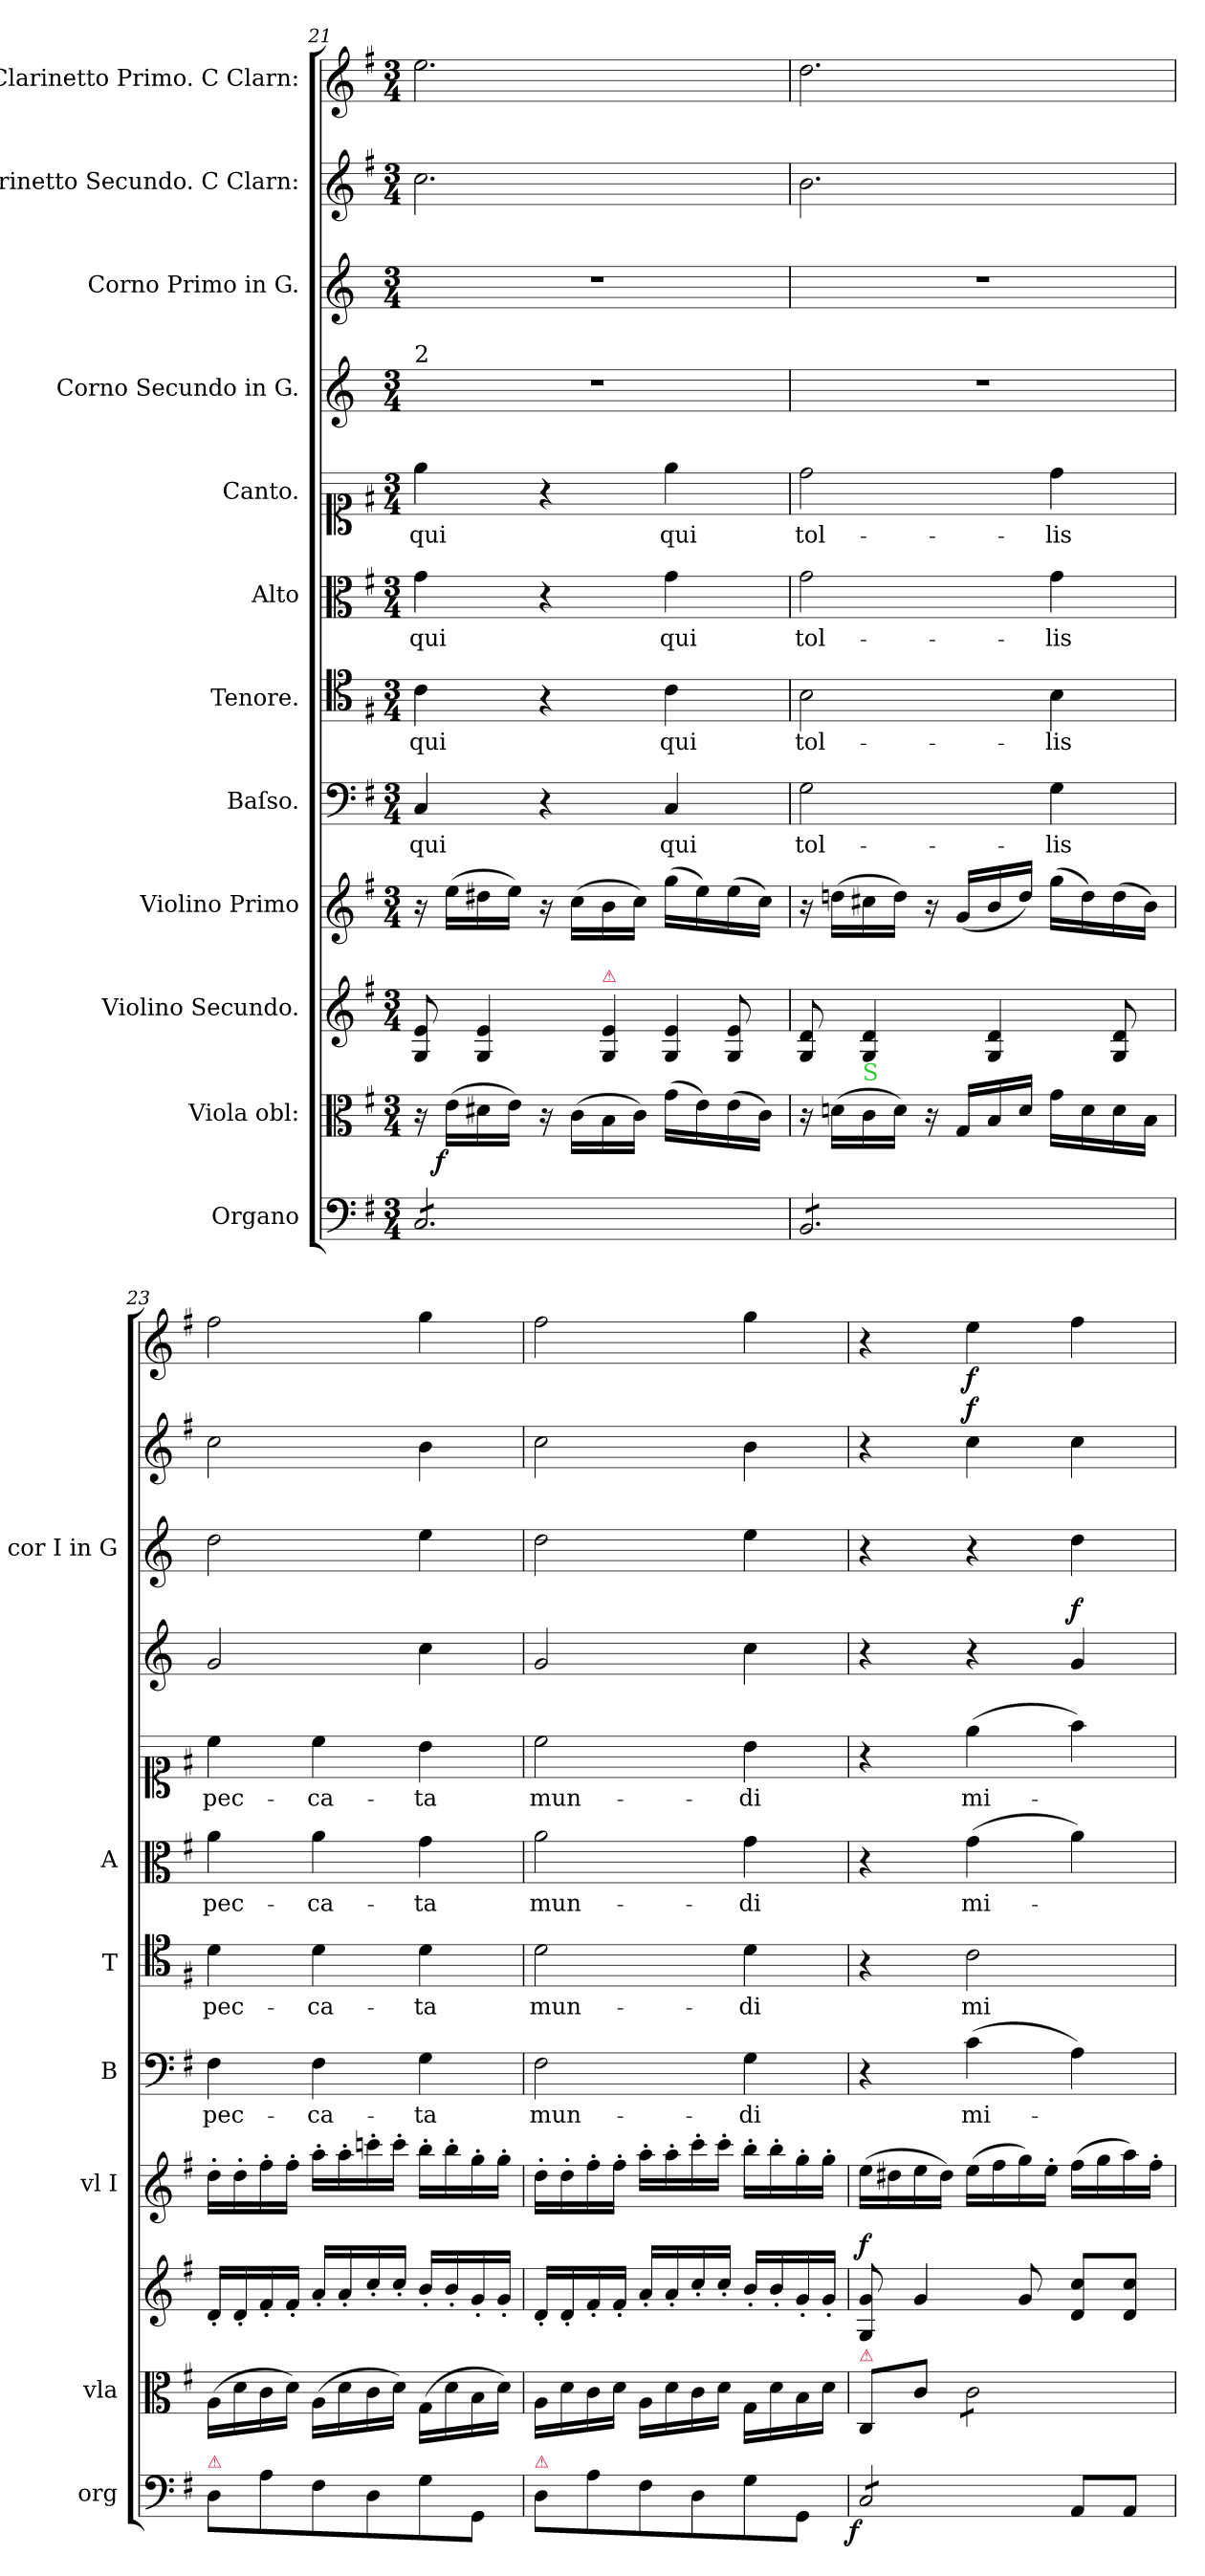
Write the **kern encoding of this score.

**kern	**dynam	**kern	**dynam	**kern	**dynam	**kern	**dynam	**kern	**text	**dynam	**kern	**text	**dynam	**kern	**text	**kern	**text	**kern	**dynam	**kern	**dynam	**kern	**dynam	**kern	**dynam
*part12	*part12	*part11	*part11	*part10	*part10	*part9	*part9	*part8	*part8	*part8	*part7	*part7	*part7	*part6	*part6	*part5	*part5	*part4	*part4	*part3	*part3	*part2	*part2	*part1	*part1
*staff12	*staff12	*staff11	*staff11	*staff10	*staff10	*staff9	*staff9	*staff8	*staff8	*staff8	*staff7	*staff7	*staff7	*staff6	*staff6	*staff5	*staff5	*staff4	*staff4	*staff3	*staff3	*staff2	*staff2	*staff1	*staff1
*I"Organo	*	*I"Viola obl:	*	*I"Violino Secundo.	*	*I"Violino Primo	*	*I"Baſso.	*	*	*I"Tenore.	*	*	*I"Alto	*	*I"Canto.	*	*I"Corno Secundo in G.	*	*I"Corno Primo in G.	*	*I"Clarinetto Secundo. C Clarn:	*	*I"Clarinetto Primo. C Clarn:	*
*I'org	*	*I'vla	*	*	*	*I'vl I	*	*I'B	*	*	*I'T	*	*	*I'A	*	*	*	*	*	*I'cor I in G	*	*	*	*	*
*clefF4	*	*clefC3	*	*clefG2	*	*clefG2	*	*clefF4	*	*	*clefC4	*	*	*clefC3	*	*clefC1	*	*clefG2	*	*clefG2	*	*clefG2	*	*clefG2	*
*	*	*	*	*	*	*	*	*	*	*	*	*	*	*	*	*	*	*ITrd3c5	*	*ITrd3c5	*	*	*	*	*
*k[f#]	*	*k[f#]	*	*k[f#]	*	*k[f#]	*	*k[f#]	*	*	*k[f#]	*	*	*k[f#]	*	*k[f#]	*	*k[f#]	*	*k[f#]	*	*k[f#]	*	*k[f#]	*
*G:	*	*G:	*	*G:	*	*G:	*	*G:	*	*	*G:	*	*	*G:	*	*G:	*	*G:	*	*G:	*	*G:	*	*G:	*
*M3/4	*	*M3/4	*	*M3/4	*	*M3/4	*	*M3/4	*	*	*M3/4	*	*	*M3/4	*	*M3/4	*	*M3/4	*	*M3/4	*	*M3/4	*	*M3/4	*
=21	=21	=21	=21	=21	=21	=21	=21	=21	=21	=21	=21	=21	=21	=21	=21	=21	=21	=21	=21	=21	=21	=21	=21	=21	=21
!	!	!	!	!	!	!	!	!	!	!	!	!	!	!	!	!	!	!LO:TX:a:t=2	!	!	!	!	!	!	!
!	!LO:DY:b	!	!	!	!	!	!	!	!	!	!	!	!	!	!	!	!	!	!	!	!	!	!	!	!
*tremolo	*	*	*	*	*	*	*	*	*	*	*	*	*	*	*	*	*	*	*	*	*	*	*	*	*
8C/L	fort	16r	.	8G/ 8e/	.	16r	.	4C/	qui	.	4c\	qui	.	4g\	qui	4ee\	qui	2.r	.	2.r	.	2.cc\	.	2.ee\	.
!	!	!	!LO:DY:b:rj	!	!	!	!	!	!	!	!	!	!	!	!	!	!	!	!	!	!	!	!	!	!
.	.	(16e\LL	f	.	.	(16ee\LL	.	.	.	.	.	.	.	.	.	.	.	.	.	.	.	.	.	.	.
8C/	.	16d#X\	.	4G/ 4e/	.	16dd#X\	.	.	.	.	.	.	.	.	.	.	.	.	.	.	.	.	.	.	.
.	.	16e\JJ)	.	.	.	16ee\JJ)	.	.	.	.	.	.	.	.	.	.	.	.	.	.	.	.	.	.	.
8C/	.	16r	.	.	.	16r	.	4r	.	.	4r	.	.	4r	.	4r	.	.	.	.	.	.	.	.	.
.	.	(16c\LL	.	.	.	(16cc\LL	.	.	.	.	.	.	.	.	.	.	.	.	.	.	.	.	.	.	.
!	!	!	!	!LO:TX:a:color=crimson:t=⚠	!	!	!	!	!	!	!	!	!	!	!	!	!	!	!	!	!	!	!	!	!
!	!	!	!	!LO:N:vis=4	!	!	!	!	!	!	!	!	!	!	!	!	!	!	!	!	!	!	!	!	!
8C/	.	16B\	.	8G/ 8e/	.	16b\	.	.	.	.	.	.	.	.	.	.	.	.	.	.	.	.	.	.	.
.	.	16c\JJ)	.	.	.	16cc\JJ)	.	.	.	.	.	.	.	.	.	.	.	.	.	.	.	.	.	.	.
!	!	!	!	!LO:N:vis=4	!	!	!	!	!	!	!	!	!	!	!	!	!	!	!	!	!	!	!	!	!
8C/	.	(16g\LL	.	8G/ 8e/	.	(16gg\LL	.	4C/	qui	.	4c\	qui	.	4g\	qui	4ee\	qui	.	.	.	.	.	.	.	.
.	.	16e\)	.	.	.	16ee\)	.	.	.	.	.	.	.	.	.	.	.	.	.	.	.	.	.	.	.
8C/J	.	(16e\	.	8G/ 8e/	.	(16ee\	.	.	.	.	.	.	.	.	.	.	.	.	.	.	.	.	.	.	.
.	.	16c\JJ)	.	.	.	16cc\JJ)	.	.	.	.	.	.	.	.	.	.	.	.	.	.	.	.	.	.	.
=22	=22	=22	=22	=22	=22	=22	=22	=22	=22	=22	=22	=22	=22	=22	=22	=22	=22	=22	=22	=22	=22	=22	=22	=22	=22
8BB/L	.	16r	.	8G/ 8d/	.	16r	.	2G\	tol-	.	2B\	tol-	.	2g\	tol-	2dd\	tol-	2.r	.	2.r	.	2.b\	.	2.dd\	.
.	.	(16dn\LL	.	.	.	(16ddn\LL	.	.	.	.	.	.	.	.	.	.	.	.	.	.	.	.	.	.	.
!	!	!LO:TX:a:color=limegreen:t=S	!	!	!	!	!	!	!	!	!	!	!	!	!	!	!	!	!	!	!	!	!	!	!
8BB/	.	16c\	.	4G/ 4d/	.	16cc#X\	.	.	.	.	.	.	.	.	.	.	.	.	.	.	.	.	.	.	.
.	.	16d\JJ)	.	.	.	16dd\JJ)	.	.	.	.	.	.	.	.	.	.	.	.	.	.	.	.	.	.	.
8BB/	.	16r	.	.	.	16r	.	.	.	.	.	.	.	.	.	.	.	.	.	.	.	.	.	.	.
.	.	16G/LL	.	.	.	(16g/LL	.	.	.	.	.	.	.	.	.	.	.	.	.	.	.	.	.	.	.
8BB/	.	16B/	.	4G/ 4d/	.	16b/	.	.	.	.	.	.	.	.	.	.	.	.	.	.	.	.	.	.	.
.	.	16d/JJ	.	.	.	16dd/JJ)	.	.	.	.	.	.	.	.	.	.	.	.	.	.	.	.	.	.	.
8BB/	.	16g\LL	.	.	.	(16gg\LL	.	4G\	-lis	.	4B\	-lis	.	4g\	-lis	4dd\	-lis	.	.	.	.	.	.	.	.
.	.	16d\	.	.	.	16dd\)	.	.	.	.	.	.	.	.	.	.	.	.	.	.	.	.	.	.	.
8BB/J	.	16d\	.	8G/ 8d/	.	(16dd\	.	.	.	.	.	.	.	.	.	.	.	.	.	.	.	.	.	.	.
*Xtremolo	*	*	*	*	*	*	*	*	*	*	*	*	*	*	*	*	*	*	*	*	*	*	*	*	*
.	.	16B\JJ	.	.	.	16b\JJ)	.	.	.	.	.	.	.	.	.	.	.	.	.	.	.	.	.	.	.
=23	=23	=23	=23	=23	=23	=23	=23	=23	=23	=23	=23	=23	=23	=23	=23	=23	=23	=23	=23	=23	=23	=23	=23	=23	=23
!LO:TX:a:color=crimson:t=⚠	!	!	!	!	!	!	!	!	!	!	!	!	!	!	!	!	!	!	!	!	!	!	!	!	!
!	!	!	!	!	!	!	!	!	!	!	!	!	!	!	!	!	!	!	!	!	!	!	!LO:DY:b	!	!
8D\L	.	(16A\LL	.	16d'/LL	.	16dd'\LL	.	4F#\	pec-	.	4d\	pec-	.	4a\	pec-	4cc\	pec-	2d/	.	2a\	.	2cc\	pia	2ff#\	.
.	.	16d\	.	16d'/	.	16dd'\	.	.	.	.	.	.	.	.	.	.	.	.	.	.	.	.	.	.	.
8A\	.	16c\	.	16f#'/	.	16ff#'\	.	.	.	.	.	.	.	.	.	.	.	.	.	.	.	.	.	.	.
.	.	16d\JJ)	.	16f#'/JJ	.	16ff#'\JJ	.	.	.	.	.	.	.	.	.	.	.	.	.	.	.	.	.	.	.
8F#\	.	(16A\LL	.	16a'/LL	.	16aa'\LL	.	4F#\	-ca-	.	4d\	-ca-	.	4a\	-ca-	4cc\	-ca-	.	.	.	.	.	.	.	.
.	.	16d\	.	16a'/	.	16aa'\	.	.	.	.	.	.	.	.	.	.	.	.	.	.	.	.	.	.	.
8D\	.	16c\	.	16cc'/	.	16cccn'\	.	.	.	.	.	.	.	.	.	.	.	.	.	.	.	.	.	.	.
.	.	16d\JJ)	.	16cc'/JJ	.	16ccc'\JJ	.	.	.	.	.	.	.	.	.	.	.	.	.	.	.	.	.	.	.
8G\	.	(16G\LL	.	16b'/LL	.	16bb'\LL	.	4G\	-ta	.	4d\	-ta	.	4g\	-ta	4b\	-ta	4g\	.	4b\	.	4b\	.	4gg\	.
.	.	16d\	.	16b'/	.	16bb'\	.	.	.	.	.	.	.	.	.	.	.	.	.	.	.	.	.	.	.
8GG/J	.	16B\	.	16g'/	.	16gg'\	.	.	.	.	.	.	.	.	.	.	.	.	.	.	.	.	.	.	.
.	.	16d\JJ)	.	16g'/JJ	.	16gg'\JJ	.	.	.	.	.	.	.	.	.	.	.	.	.	.	.	.	.	.	.
=24	=24	=24	=24	=24	=24	=24	=24	=24	=24	=24	=24	=24	=24	=24	=24	=24	=24	=24	=24	=24	=24	=24	=24	=24	=24
!LO:TX:a:color=crimson:t=⚠	!	!	!	!	!	!	!	!	!	!	!	!	!	!	!	!	!	!	!	!	!	!	!	!	!
!	!LO:DY:b	!	!LO:DY:b	!	!LO:DY:a	!	!LO:DY:b	!	!	!LO:DY:a	!	!	!LO:DY:a	!	!	!	!	!	!LO:DY:a	!	!LO:DY:b	!	!	!	!LO:DY:b
8D\L	pia	16A\LL	pia	16d'/LL	pia	16dd'\LL	piano	2F#\	mun-	pia	2d\	mun-	pia	2a\	mun-	2cc\	mun-	2d/	pia	2a\	pia	2cc\	.	2ff#\	pia
.	.	16d\	.	16d'/	.	16dd'\	.	.	.	.	.	.	.	.	.	.	.	.	.	.	.	.	.	.	.
8A\	.	16c\	.	16f#'/	.	16ff#'\	.	.	.	.	.	.	.	.	.	.	.	.	.	.	.	.	.	.	.
.	.	16d\JJ	.	16f#'/JJ	.	16ff#'\JJ	.	.	.	.	.	.	.	.	.	.	.	.	.	.	.	.	.	.	.
8F#\	.	16A\LL	.	16a'/LL	.	16aa'\LL	.	.	.	.	.	.	.	.	.	.	.	.	.	.	.	.	.	.	.
.	.	16d\	.	16a'/	.	16aa'\	.	.	.	.	.	.	.	.	.	.	.	.	.	.	.	.	.	.	.
8D\	.	16c\	.	16cc'/	.	16ccc'\	.	.	.	.	.	.	.	.	.	.	.	.	.	.	.	.	.	.	.
.	.	16d\JJ	.	16cc'/JJ	.	16ccc'\JJ	.	.	.	.	.	.	.	.	.	.	.	.	.	.	.	.	.	.	.
8G\	.	16G\LL	.	16b'/LL	.	16bb'\LL	.	4G\	-di	.	4d\	-di	.	4g\	-di	4b\	-di	4g\	.	4b\	.	4b\	.	4gg\	.
.	.	16d\	.	16b'/	.	16bb'\	.	.	.	.	.	.	.	.	.	.	.	.	.	.	.	.	.	.	.
8GG/J	.	16B\	.	16g'/	.	16gg'\	.	.	.	.	.	.	.	.	.	.	.	.	.	.	.	.	.	.	.
.	.	16d\JJ	.	16g'/JJ	.	16gg'\JJ	.	.	.	.	.	.	.	.	.	.	.	.	.	.	.	.	.	.	.
=25	=25	=25	=25	=25	=25	=25	=25	=25	=25	=25	=25	=25	=25	=25	=25	=25	=25	=25	=25	=25	=25	=25	=25	=25	=25
!	!	!LO:TX:a:color=crimson:t=⚠	!	!	!	!	!	!	!	!	!	!	!	!	!	!	!	!	!	!	!	!	!	!	!
!	!LO:DY:b:rj	!	!LO:DY:b	!	!LO:DY:a	!	!LO:DY:b	!	!	!LO:DY:a	!	!	!	!	!	!	!	!	!	!	!	!	!	!	!
*tremolo	*	*	*	*	*	*	*	*	*	*	*	*	*	*	*	*	*	*	*	*	*	*	*	*	*
8C/L	f	8C/L	fort	8G/ 8g/	f	(16ee\LL	forto	4r	.	forto	4r	.	.	4r	.	4r	.	4r	.	4r	.	4r	.	4r	.
.	.	.	.	.	.	16dd#X\	.	.	.	.	.	.	.	.	.	.	.	.	.	.	.	.	.	.	.
8C/	.	8c\J	.	4g/	.	16ee\	.	.	.	.	.	.	.	.	.	.	.	.	.	.	.	.	.	.	.
.	.	.	.	.	.	16dd#\JJ)	.	.	.	.	.	.	.	.	.	.	.	.	.	.	.	.	.	.	.
!	!	!	!	!	!	!	!	!	!	!	!	!	!LO:DY:a	!	!	!	!	!	!	!	!	!	!LO:DY:a	!	!
*	*	*tremolo	*	*	*	*	*	*	*	*	*	*	*	*	*	*	*	*	*	*	*	*	*	*	*
8C/	.	8c\L	.	.	.	(16ee\LL	.	(4c\	mi-	.	2c\	mi-	forto	(4g\	mi-	(4ee\	mi-	4r	.	4r	.	4cc\	f	4ee\	f
.	.	.	.	.	.	16ff#\	.	.	.	.	.	.	.	.	.	.	.	.	.	.	.	.	.	.	.
8C/J	.	8c\	.	8g/	.	16gg\)	.	.	.	.	.	.	.	.	.	.	.	.	.	.	.	.	.	.	.
*Xtremolo	*	*	*	*	*	*	*	*	*	*	*	*	*	*	*	*	*	*	*	*	*	*	*	*	*
.	.	.	.	.	.	16ee'\JJ	.	.	.	.	.	.	.	.	.	.	.	.	.	.	.	.	.	.	.
!	!	!	!	!	!	!	!	!	!	!	!	!	!	!	!	!	!	!	!LO:DY:a	!	!	!	!	!	!
8AA/L	.	8c\	.	8d/ 8cc/L	.	(16ff#\LL	.	4A\)	.	.	.	.	.	4a\)	.	4ff#\)	.	4d/	f.	4a\	.	4cc\	.	4ff#\	.
.	.	.	.	.	.	16gg\	.	.	.	.	.	.	.	.	.	.	.	.	.	.	.	.	.	.	.
8AA/J	.	8c\J	.	8d/ 8cc/J	.	16aa\)	.	.	.	.	.	.	.	.	.	.	.	.	.	.	.	.	.	.	.
*	*	*Xtremolo	*	*	*	*	*	*	*	*	*	*	*	*	*	*	*	*	*	*	*	*	*	*	*
.	.	.	.	.	.	16ff#'\JJ	.	.	.	.	.	.	.	.	.	.	.	.	.	.	.	.	.	.	.
=	=	=	=	=	=	=	=	=	=	=	=	=	=	=	=	=	=	=	=	=	=	=	=	=	=
*-	*-	*-	*-	*-	*-	*-	*-	*-	*-	*-	*-	*-	*-	*-	*-	*-	*-	*-	*-	*-	*-	*-	*-	*-	*-
